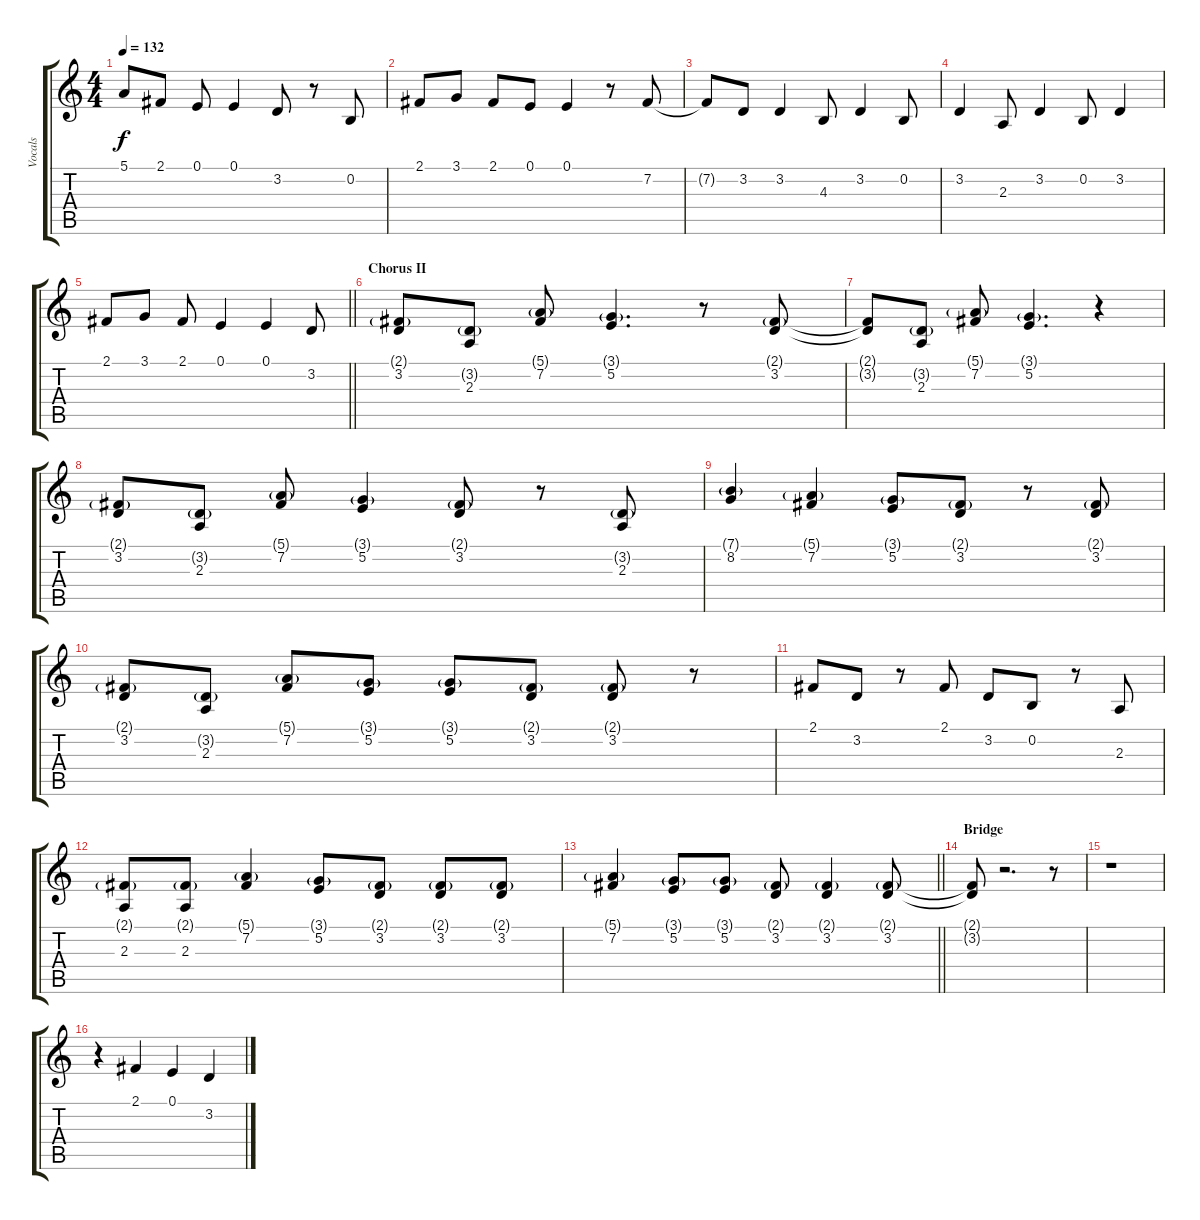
\track ("Vocals" "Vocals") {instrument altosax}
\staff {score tabs}
\tuning (E4 B3 G3 D3 A2 E2) {hide}
\ts (4 4)
\tempo 132
\clef g2
\ks c
5.1{t}.8{dy f} 2.1.8 0.1.8 0.1.4 3.2.8 r.8 0.2.8 |
2.1.8 3.1.8 2.1.8 0.1.8 0.1.4 r.8 7.2.8 |
7.2{t}.8 3.2.8 3.2.4 4.3.8 3.2.4 0.2.8 |
3.2.4 2.3.8 3.2.4 0.2.8 3.2.4 |
\barLineRight lightlight
2.1.8 3.1.8 2.1.8 0.1.4 0.1.4 3.2.8 |
\section ("" "Chorus II")
(2.1{g} 3.2).8 (3.2{g} 2.3).8 (5.1{g} 7.2).8 (3.1{g} 5.2).4{d} r.8 (2.1{g} 3.2).8 |
(2.1{t} 3.2{t}).8 (3.2{g} 2.3).8 (5.1{g} 7.2).8 (3.1{g} 5.2).4{d} r.4 |
(2.1{g} 3.2).8 (3.2{g} 2.3).8 (5.1{g} 7.2).8 (3.1{g} 5.2).4 (2.1{g} 3.2).8 r.8 (3.2{g} 2.3).8 |
(7.1{g} 8.2).4 (5.1{g} 7.2).4 (3.1{g} 5.2).8 (2.1{g} 3.2).8 r.8 (2.1{g} 3.2).8 |
(2.1{g} 3.2).8 (3.2{g} 2.3).8 (5.1{g} 7.2).8 (3.1{g} 5.2).8 (3.1{g} 5.2).8 (2.1{g} 3.2).8 (2.1{g} 3.2).8 r.8 |
2.1.8 3.2.8 r.8 2.1.8 3.2.8 0.2.8 r.8 2.3.8 |
(2.1{g} 2.3).8 (2.1{g} 2.3).8 (5.1{g} 7.2).4 (3.1{g} 5.2).8 (2.1{g} 3.2).8 (2.1{g} 3.2).8 (2.1{g} 3.2).8 |
\barLineRight lightlight
(5.1{g} 7.2).4 (3.1{g} 5.2).8 (3.1{g} 5.2).8 (2.1{g} 3.2).8 (2.1{g} 3.2).4 (2.1{g} 3.2).8 |
\section ("" "Bridge")
(2.1{t} 3.2{t}).8 r.2{d} r.8 |
r.1 |
r.4 2.1.4 0.1.4 3.2.4
